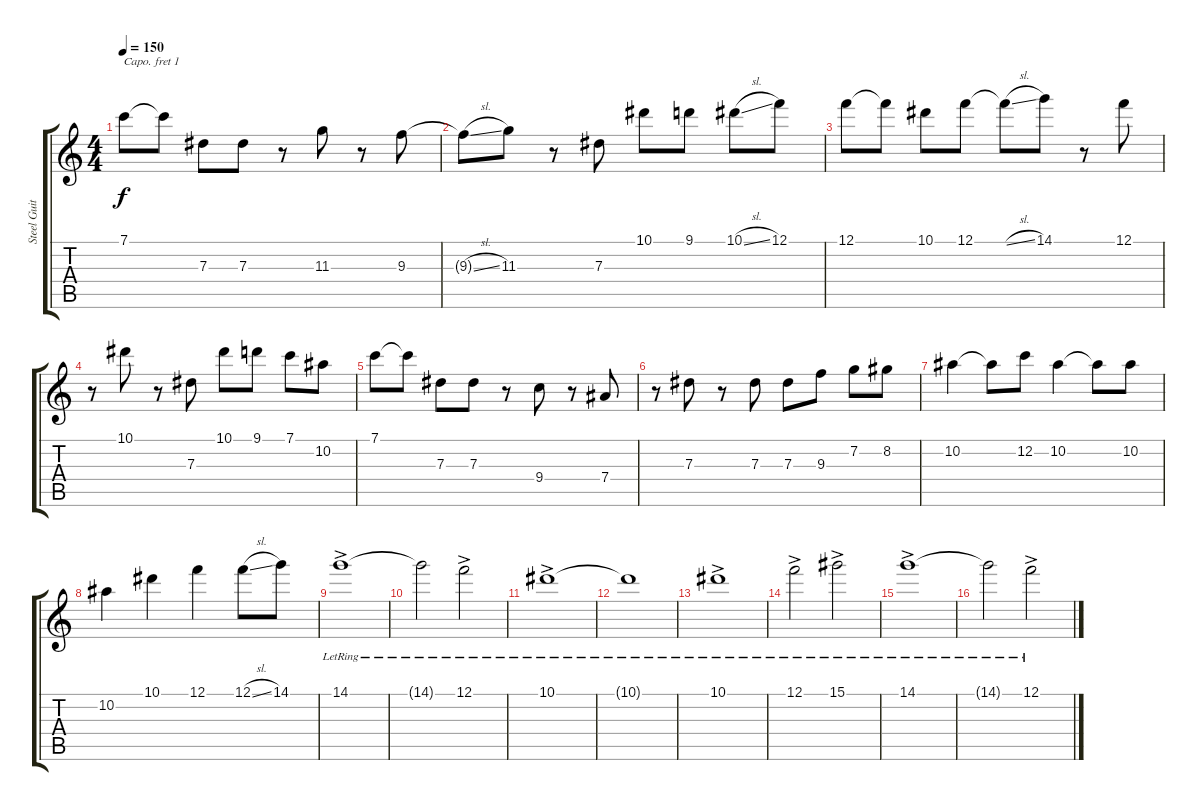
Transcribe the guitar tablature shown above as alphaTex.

\track ("Steel Guitar" "Steel Guit") {instrument acousticguitarsteel}
\staff {score tabs}
\capo 1
\tuning (E4 B3 G3 D3 A2 E2) {hide}
\ts (4 4)
\tempo 150
\clef g2
\ks c
7.1.8{dy f} 7.1{t}.8 7.3.8 7.3.8 r.8 11.3.8 r.8 9.3.8 |
9.3{sl t}.8 11.3.8 r.8 7.3.8 10.1.8 9.1.8 10.1{sl}.8 12.1.8 |
12.1.8 12.1{t}.8 10.1.8 12.1.8 12.1{sl t}.8 14.1.8 r.8 12.1.8 |
r.8 10.1.8 r.8 7.3.8 10.1.8 9.1.8 7.1.8 10.2.8 |
7.1.8 7.1{t}.8 7.3.8 7.3.8 r.8 9.4.8 r.8 7.4.8 |
r.8 7.3.8 r.8 7.3.8 7.3.8 9.3.8 7.2.8 8.2.8 |
10.2.4 10.2{t}.8 12.2.8 10.2.4 10.2{t}.8 10.2.8 |
10.2.4 10.1.4 12.1.4 12.1{sl}.8 14.1.8 |
14.1{ac lr}.1 |
14.1{lr t}.2 12.1{ac lr}.2 |
10.1{ac lr}.1 |
10.1{lr t}.1 |
10.1{ac lr}.1 |
12.1{ac lr}.2 15.1{ac lr}.2 |
14.1{ac lr}.1 |
14.1{lr t}.2 12.1{ac lr}.2
